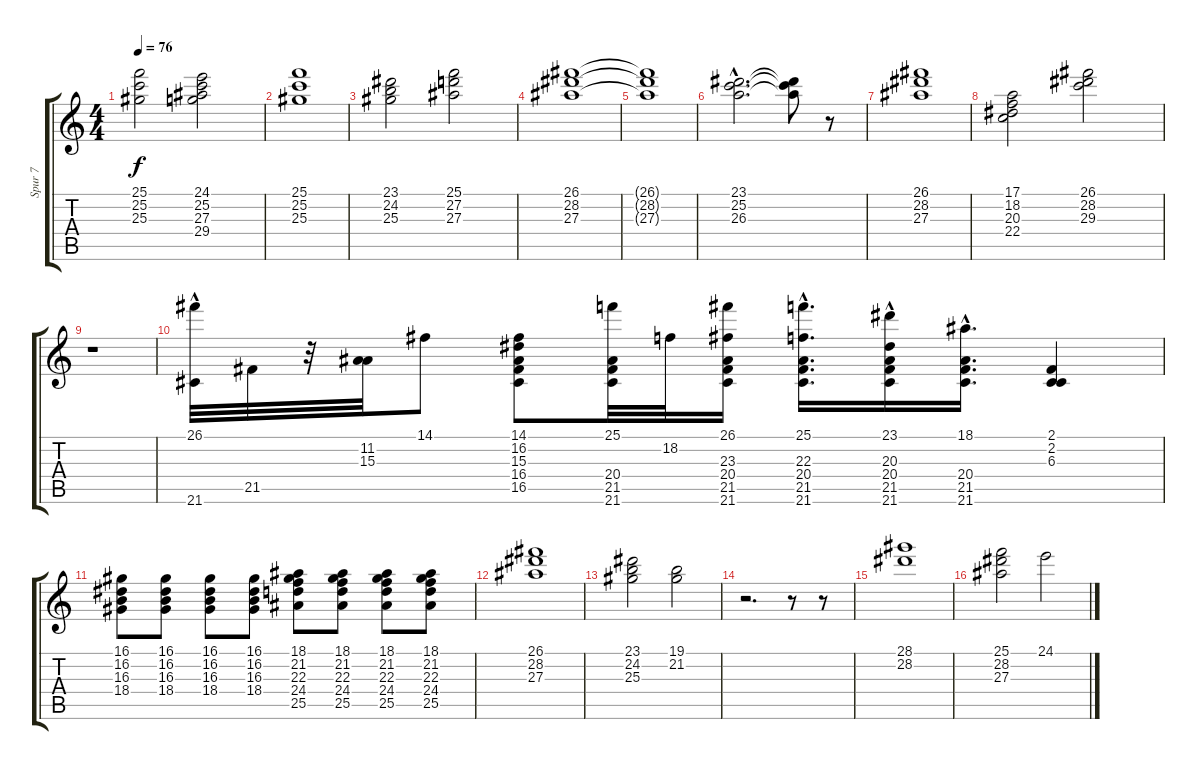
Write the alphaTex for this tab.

\track ("Spur 7" "Spur 7") {instrument percussiveorgan}
\staff {score tabs}
\tuning (E4 B3 G3 D3 A2 E2) {hide}
\ts (4 4)
\tempo 76
\clef g2
\ks c
(25.1 25.2 25.3).2{dy f volume 6} (24.1 25.2 27.3 29.4).2 |
(25.1 25.2 25.3).1 |
(23.1 24.2 25.3).2 (25.1 27.2 27.3).2 |
(26.1 28.2 27.3).1{volume 7} |
(26.1{t} 28.2{t} 27.3{t}).1 |
(23.1{hac} 25.2{hac} 26.3{hac}).2{d volume 8} (23.1{t} 25.2{t} 26.3{t}).8 r.8{volume 7} |
(26.1 28.2 27.3).1{volume 7} |
(17.1 18.2 20.3 22.4).2 (26.1 28.2 29.3).2{volume 3} |
r.1 |
(26.1{hac} 21.6).32{volume 13} 21.5.32 r.32 (11.2 15.3).32 14.1.8 (14.1 16.2 15.3 16.4 16.5).8 (25.1 20.4 21.5 21.6).32 18.2.32 (26.1 23.3 20.4 21.5 21.6).16 (25.1{hac} 22.3{hac} 20.4{hac} 21.5{hac} 21.6{hac}).16{d} (23.1{hac} 20.3{hac} 20.4{hac} 21.5{hac} 21.6{hac}).16 (18.1 20.4{hac} 21.5{hac} 21.6{hac}).16{d} (2.1 2.2 6.3).4 |
(16.1 16.2 16.3 18.4).8{volume 13} (16.1 16.2 16.3 18.4).8{volume 12} (16.1 16.2 16.3 18.4).8{volume 12} (16.1 16.2 16.3 18.4).8{volume 12} (18.1 21.2 22.3 24.4 25.5).8{volume 11} (18.1 21.2 22.3 24.4 25.5).8{volume 11} (18.1 21.2 22.3 24.4 25.5).8{volume 11} (18.1 21.2 22.3 24.4 25.5).8{volume 10} |
(26.1 28.2 27.3).1{volume 10} |
(23.1 24.2 25.3).2 (19.1 21.2).2 |
r.2{d} r.8 r.8 |
(28.1 28.2).1 |
(25.1 28.2 27.3).2 24.1.2
